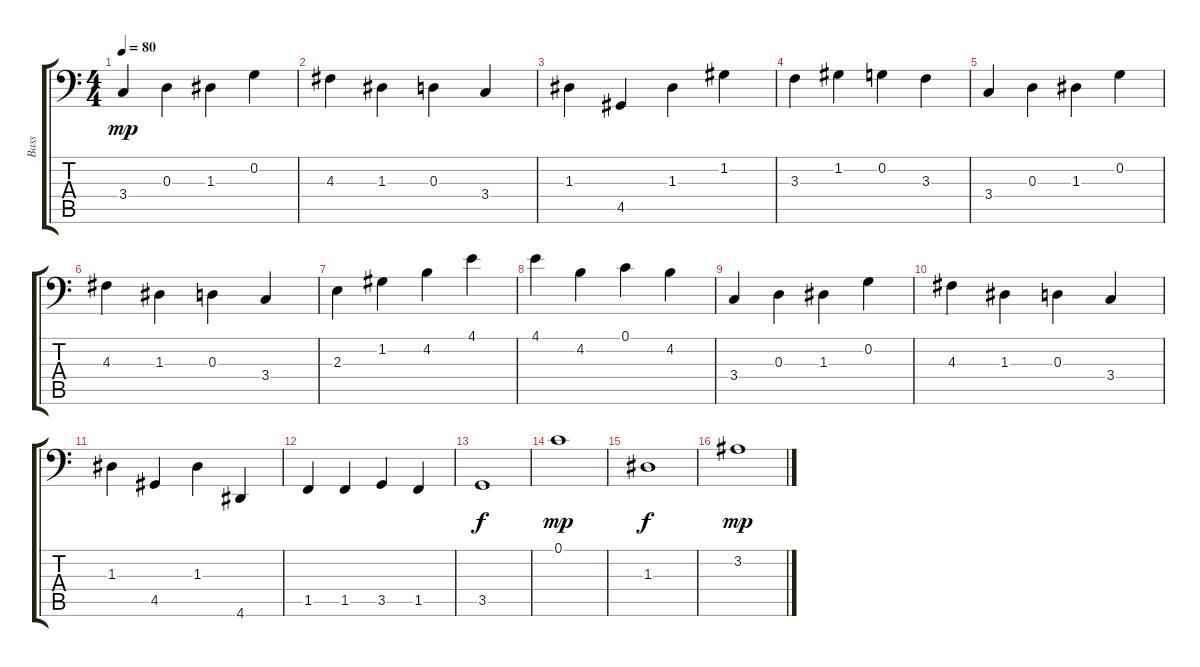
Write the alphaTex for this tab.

\track ("Bass" "Bass") {instrument acousticbass}
\staff {score tabs}
\tuning (C3 G2 D2 A1 E1 B0) {hide}
\ts (4 4)
\tempo 80
\clef f4
\ks c
3.4.4{dy mp} 0.3.4 1.3.4 0.2.4 |
4.3.4 1.3.4 0.3.4 3.4.4 |
1.3.4 4.5.4 1.3.4 1.2.4 |
3.3.4 1.2.4 0.2.4 3.3.4 |
3.4.4 0.3.4 1.3.4 0.2.4 |
4.3.4 1.3.4 0.3.4 3.4.4 |
2.3.4 1.2.4 4.2.4 4.1.4 |
4.1.4 4.2.4 0.1.4 4.2.4 |
3.4.4 0.3.4 1.3.4 0.2.4 |
4.3.4 1.3.4 0.3.4 3.4.4 |
1.3.4 4.5.4 1.3.4 4.6.4 |
1.5.4 1.5.4 3.5.4 1.5.4 |
3.5.1{dy f} |
0.1.1{dy mp} |
1.3.1{dy f} |
3.2.1{dy mp}
